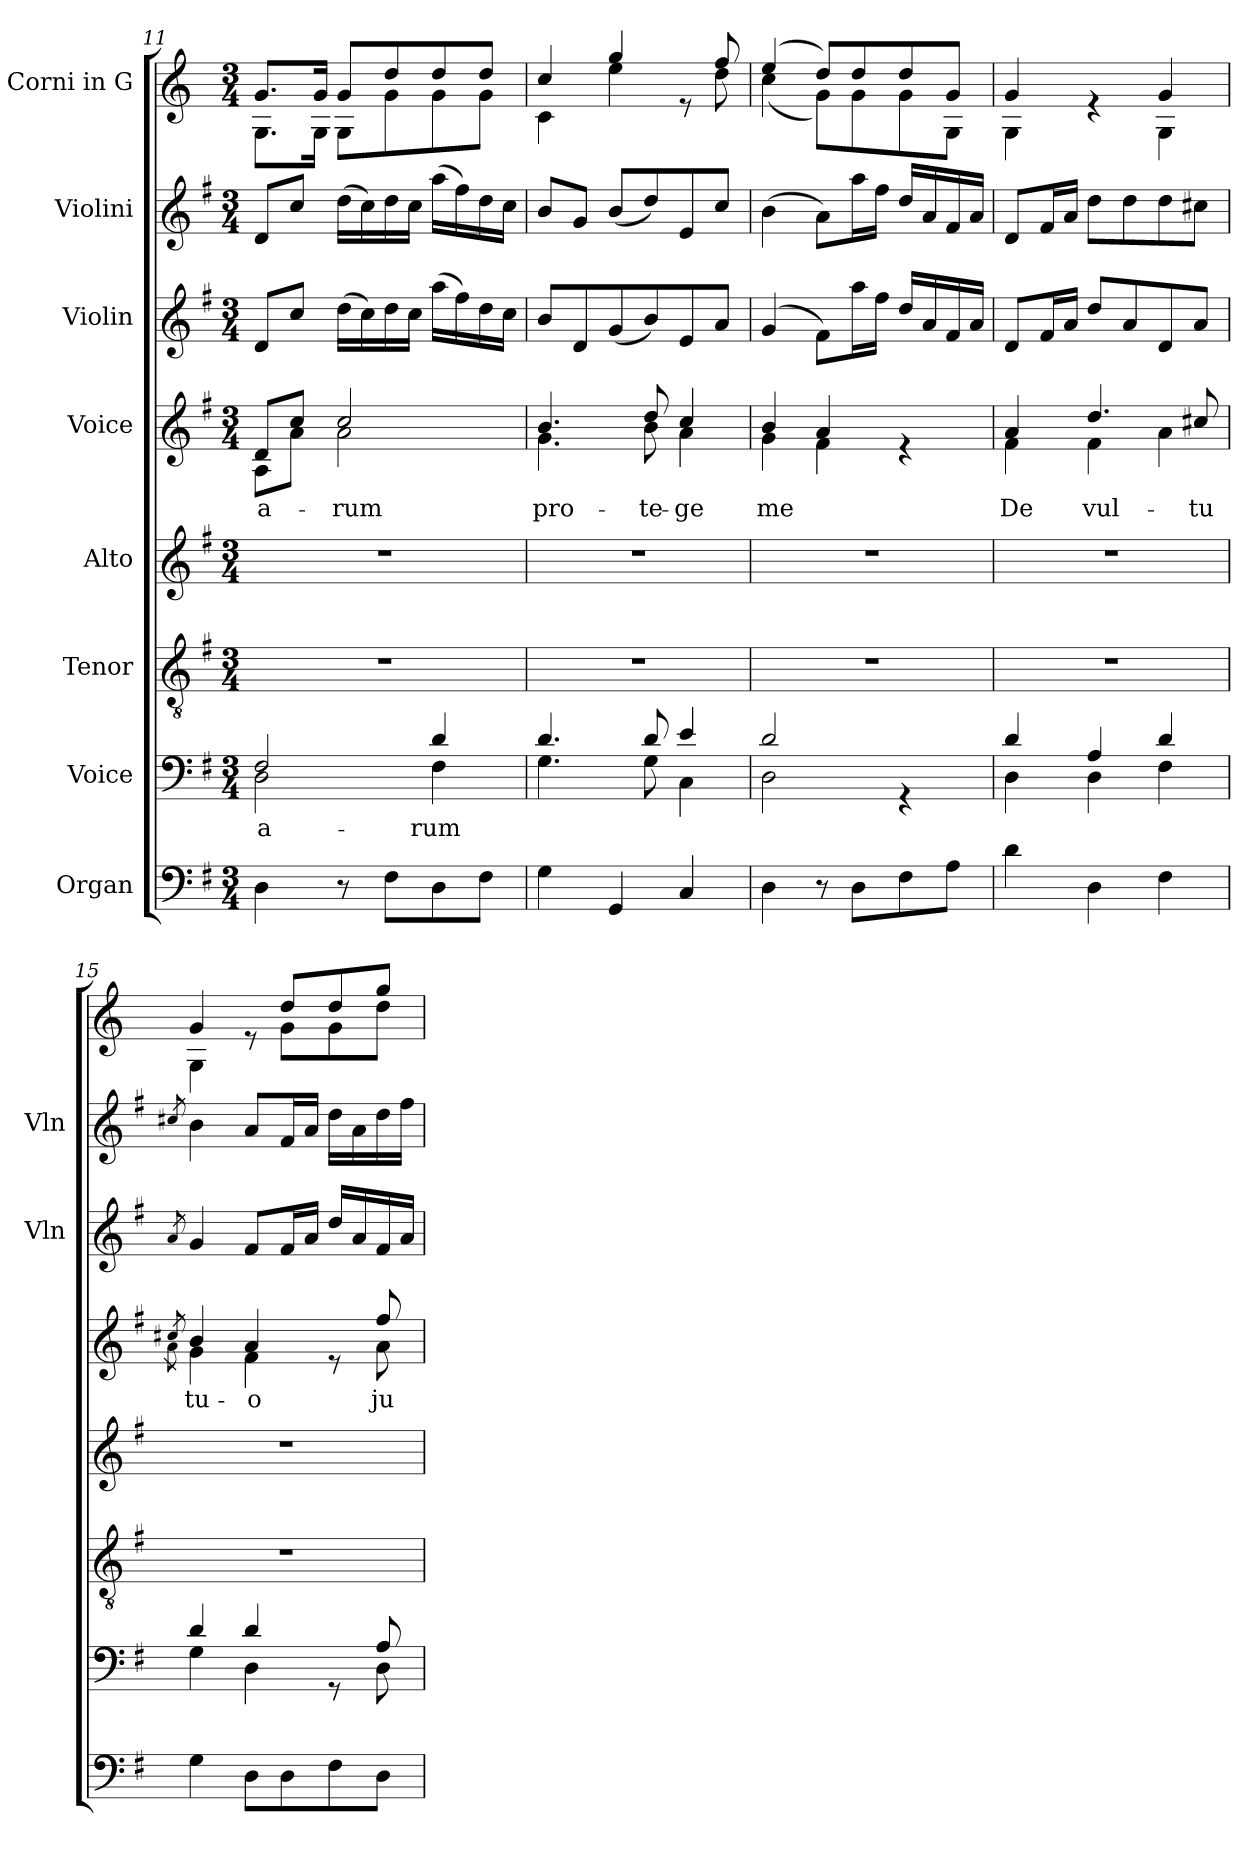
**kern	**kern	**text	**kern	**kern	**kern	**text	**kern	**kern	**kern
*part8	*part7	*part7	*part6	*part5	*part4	*part4	*part3	*part2	*part1
*staff8	*staff7	*staff7	*staff6	*staff5	*staff4	*staff4	*staff3	*staff2	*staff1
*I"Organ	*I"Voice	*	*I"Tenor	*I"Alto	*I"Voice	*	*I"Violin	*I"Violini	*I"Corni in G
*	*	*	*	*	*	*	*I'Vln	*I'Vln	*
!!LO:PB:g=z
*clefF4	*clefF4	*	*clefGv2	*clefG2	*clefG2	*	*clefG2	*clefG2	*clefG2
*	*	*	*	*	*	*	*	*	*ITrd3c5
*k[f#]	*k[f#]	*	*k[f#]	*k[f#]	*k[f#]	*	*k[f#]	*k[f#]	*k[f#]
*M3/4	*M3/4	*	*M3/4	*M3/4	*M3/4	*	*M3/4	*M3/4	*M3/4
=11	=11	=11	=11	=11	=11	=11	=11	=11	=11
*	*^	*	*	*	*	*	*	*	*
!	!	!	!LO:LY:b	!	!	!	!LO:LY:b	!	!	!
*	*	*	*	*	*	*^	*	*	*	*^
4D\	2F#/	2D\	-a-	2.r	2.r	8d/L	8A\L	-a-	8d/L	8d/L	8.d/L	8.D\L
.	.	.	.	.	.	8cc/J	8a\J	.	8cc/J	8cc/J	.	.
.	.	.	.	.	.	.	.	.	.	.	16d/Jk	16D\Jk
!	!	!	!	!	!	!	!	!LO:LY:b	!	!	!	!
8r	.	.	.	.	.	2cc/	2a\	-rum	(16dd\LL	(16dd\LL	8d/L	8D\L
.	.	.	.	.	.	.	.	.	16cc\)	16cc\)	.	.
8F#\L	.	.	.	.	.	.	.	.	16dd\	16dd\	8a/	8d\
.	.	.	.	.	.	.	.	.	16cc\JJ	16cc\JJ	.	.
!	!	!	!LO:LY:b	!	!	!	!	!	!	!	!	!
8D\	4d/	4F#\	-rum	.	.	.	.	.	(16aa\LL	(16aa\LL	8a/	8d\
.	.	.	.	.	.	.	.	.	16ff#\)	16ff#\)	.	.
8F#\J	.	.	.	.	.	.	.	.	16dd\	16dd\	8a/J	8d\J
.	.	.	.	.	.	.	.	.	16cc\JJ	16cc\JJ	.	.
=12	=12	=12	=12	=12	=12	=12	=12	=12	=12	=12	=12	=12
!	!	!	!	!	!	!	!	!LO:LY:b	!	!	!	!
4G\	4.d/	4.G\	.	2.r	2.r	4.b/	4.g\	pro-	8b/L	8b/L	4g/	4G\
.	.	.	.	.	.	.	.	.	8d/	8g/J	.	.
4GG/	.	.	.	.	.	.	.	.	(8g/	(8b/L	4dd/	4b\
!	!	!	!	!	!	!	!	!LO:LY:b	!	!	!	!
.	8d/	8G\	.	.	.	8dd/	8b\	-te-	8b/)	8dd/)	.	.
!	!	!	!	!	!	!	!	!LO:LY:b	!	!	!	!
4C/	4e/	4C\	.	.	.	4cc/	4a\	-ge	8e/	8e/	8re	8ryy
.	.	.	.	.	.	.	.	.	8a/J	8cc/J	8cc/	8a\
=13	=13	=13	=13	=13	=13	=13	=13	=13	=13	=13	=13	=13
!	!	!	!	!	!	!	!	!LO:LY:b	!	!	!	!
4D\	2d/	2D\	.	2.r	2.r	4b/	4g\	me	(4g/	(4b\	(4b/	(4g\
8r	.	.	.	.	.	4a/	4f#\	.	8f#\L)	8a\L)	8a/L)	8d\L)
8D\L	.	.	.	.	.	.	.	.	16aa\L	16aa\L	8a/	8d\
.	.	.	.	.	.	.	.	.	16ff#\JJ	16ff#\JJ	.	.
8F#\	4rGG	4ryy	.	.	.	4re	4ryy	.	16dd/LL	16dd/LL	8a/	8d\
.	.	.	.	.	.	.	.	.	16a/	16a/	.	.
8A\J	.	.	.	.	.	.	.	.	16f#/	16f#/	8d/J	8D\J
.	.	.	.	.	.	.	.	.	16a/JJ	16a/JJ	.	.
=14	=14	=14	=14	=14	=14	=14	=14	=14	=14	=14	=14	=14
!	!	!	!	!	!	!	!	!LO:LY:b	!	!	!	!
4d\	4d/	4D\	.	2.r	2.r	4a/	4f#\	De	8d/L	8d/L	4d/	4D\
.	.	.	.	.	.	.	.	.	16f#/L	16f#/L	.	.
.	.	.	.	.	.	.	.	.	16a/JJ	16a/JJ	.	.
!	!	!	!	!	!	!	!	!LO:LY:b	!	!	!	!
4D\	4A/	4D\	.	.	.	4.dd/	4f#\	vul-	8dd/L	8dd\L	4re	4ryy
.	.	.	.	.	.	.	.	.	8a/	8dd\	.	.
4F#\	4d/	4F#\	.	.	.	.	4a\	.	8d/	8dd\	4d/	4D\
!	!	!	!	!	!	!	!	!LO:LY:b	!	!	!	!
.	.	.	.	.	.	8cc#X/	.	-tu	8a/J	8cc#X\J	.	.
=15	=15	=15	=15	=15	=15	=15	=15	=15	=15	=15	=15	=15
.	.	.	.	.	.	8qcc#X/	8qa\	.	8qa/	8qcc#X/	.	.
!	!	!	!	!	!	!	!	!LO:LY:b	!	!	!	!
4G\	4d/	4G\	.	2.r	2.r	4b/	4g\	tu-	4g/	4b\	4d/	4D\
!	!	!	!	!	!	!	!	!LO:LY:b	!	!	!	!
8D\L	4d/	4D\	.	.	.	4a/	4f#\	-o	8f#/L	8a/L	8re	8ryy
8D\	.	.	.	.	.	.	.	.	16f#/L	16f#/L	8a/L	8d\L
.	.	.	.	.	.	.	.	.	16a/JJ	16a/JJ	.	.
8F#\	8rGG	8ryy	.	.	.	8re	8ryy	.	16dd/LL	16dd\LL	8a/	8d\
.	.	.	.	.	.	.	.	.	16a/	16a\	.	.
!	!	!	!	!	!	!	!	!LO:LY:b	!	!	!	!
8D\J	8A/	8D\	.	.	.	8ff#/	8a\	ju-	16f#/	16dd\	8dd/J	8a\J
.	.	.	.	.	.	.	.	.	16a/JJ	16ff#\JJ	.	.
*	*v	*v	*	*	*	*v	*v	*	*	*	*v	*v
=	=	=	=	=	=	=	=	=	=
*-	*-	*-	*-	*-	*-	*-	*-	*-	*-
